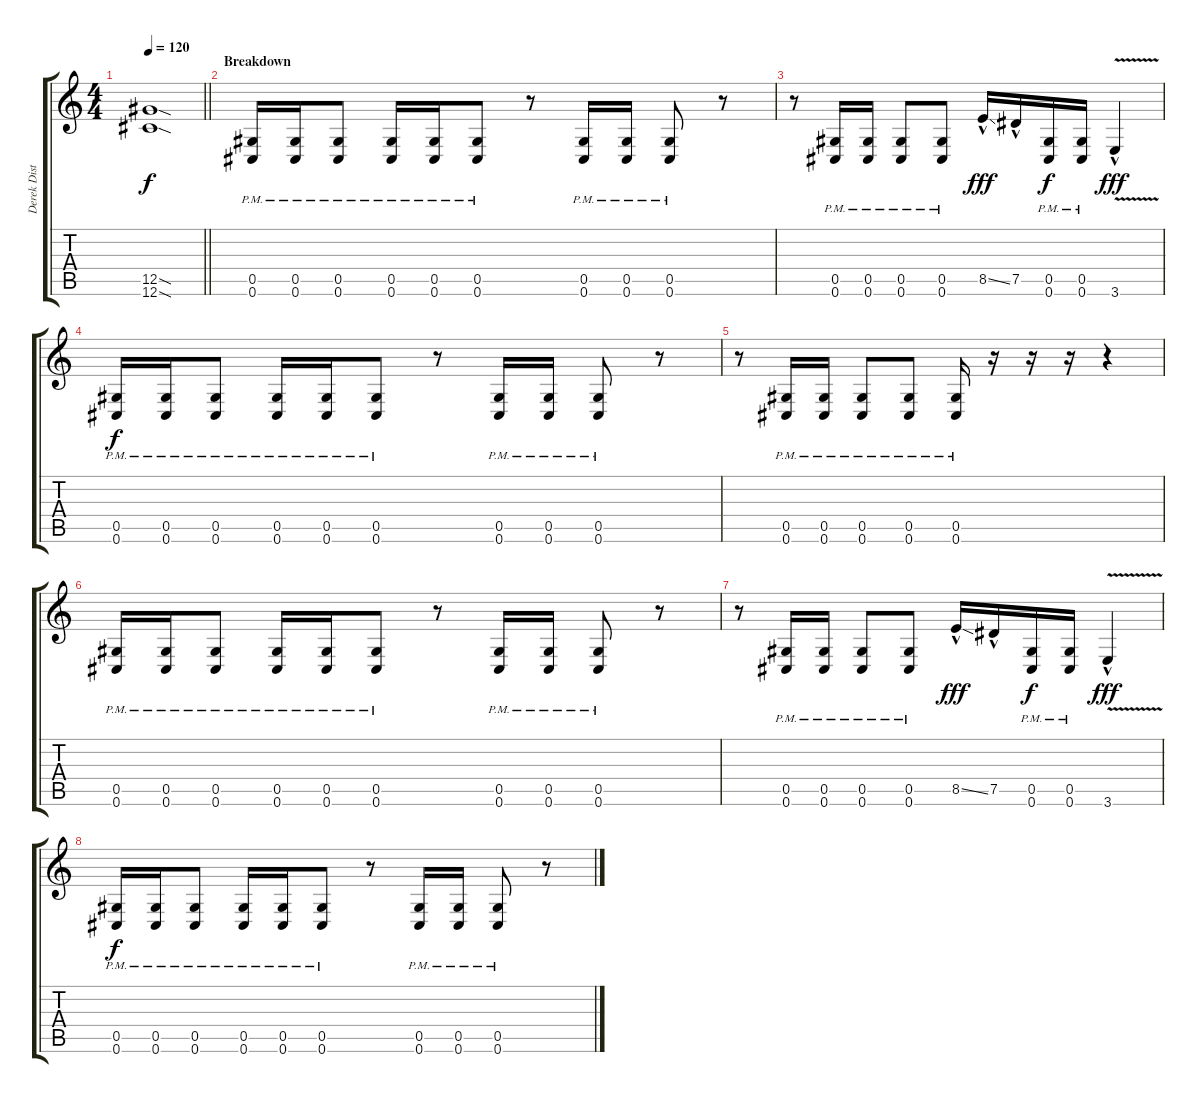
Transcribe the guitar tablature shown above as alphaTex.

\track ("Derek Distortion" "Derek Dist") {instrument distortionguitar}
\staff {score tabs}
\tuning (Eb4 Bb3 Gb3 Db3 Ab2 Db2) {hide}
\ts (4 4)
\tempo 120
\clef g2
\barLineRight lightlight
\ks c
(12.5{sod} 12.6{sod}).1{dy f} |
\section ("" "Breakdown")
(0.5{pm} 0.6{pm}).16 (0.5{pm} 0.6{pm}).16 (0.5{pm} 0.6{pm}).8 (0.5{pm} 0.6{pm}).16 (0.5{pm} 0.6{pm}).16 (0.5{pm} 0.6{pm}).8 r.8 (0.5{pm} 0.6{pm}).16 (0.5{pm} 0.6{pm}).16 (0.5{pm} 0.6{pm}).8 r.8 |
r.8 (0.5{pm} 0.6{pm}).16 (0.5{pm} 0.6{pm}).16 (0.5{pm} 0.6{pm}).8 (0.5{pm} 0.6{pm}).8 8.5{ss hac}.16{dy fff} 7.5{hac}.16 (0.5{pm} 0.6{pm}).16{dy f} (0.5{pm} 0.6{pm}).16 3.6{v hac}.4{dy fff} |
(0.5{pm} 0.6{pm}).16{dy f} (0.5{pm} 0.6{pm}).16 (0.5{pm} 0.6{pm}).8 (0.5{pm} 0.6{pm}).16 (0.5{pm} 0.6{pm}).16 (0.5{pm} 0.6{pm}).8 r.8 (0.5{pm} 0.6{pm}).16 (0.5{pm} 0.6{pm}).16 (0.5{pm} 0.6{pm}).8 r.8 |
r.8 (0.5{pm} 0.6{pm}).16 (0.5{pm} 0.6{pm}).16 (0.5{pm} 0.6{pm}).8 (0.5{pm} 0.6{pm}).8 (0.5{pm} 0.6{pm}).16 r.16 r.16 r.16 r.4 |
(0.5{pm} 0.6{pm}).16 (0.5{pm} 0.6{pm}).16 (0.5{pm} 0.6{pm}).8 (0.5{pm} 0.6{pm}).16 (0.5{pm} 0.6{pm}).16 (0.5{pm} 0.6{pm}).8 r.8 (0.5{pm} 0.6{pm}).16 (0.5{pm} 0.6{pm}).16 (0.5{pm} 0.6{pm}).8 r.8 |
r.8 (0.5{pm} 0.6{pm}).16 (0.5{pm} 0.6{pm}).16 (0.5{pm} 0.6{pm}).8 (0.5{pm} 0.6{pm}).8 8.5{ss hac}.16{dy fff} 7.5{hac}.16 (0.5{pm} 0.6{pm}).16{dy f} (0.5{pm} 0.6{pm}).16 3.6{v hac}.4{dy fff} |
(0.5{pm} 0.6{pm}).16{dy f} (0.5{pm} 0.6{pm}).16 (0.5{pm} 0.6{pm}).8 (0.5{pm} 0.6{pm}).16 (0.5{pm} 0.6{pm}).16 (0.5{pm} 0.6{pm}).8 r.8 (0.5{pm} 0.6{pm}).16 (0.5{pm} 0.6{pm}).16 (0.5{pm} 0.6{pm}).8 r.8
